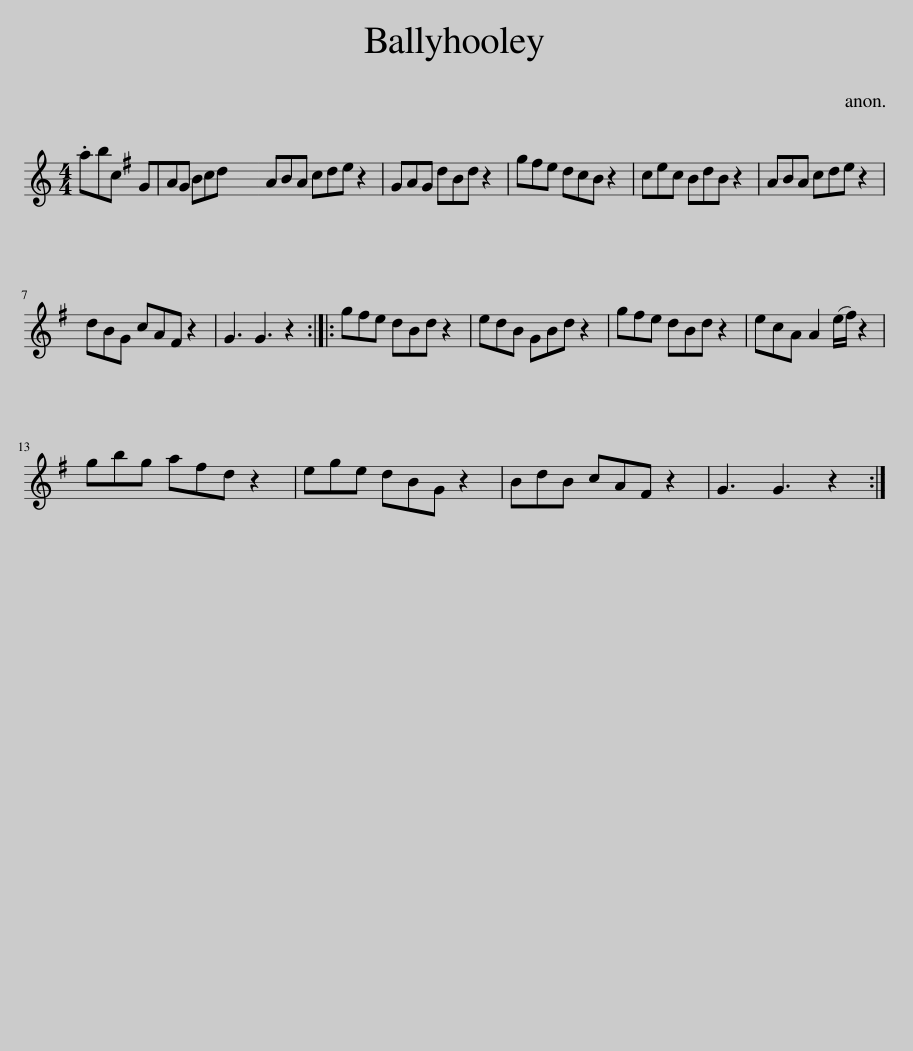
X:1
L:1/8
M:4/4
I:linebreak $
K:C
V:1 treble
V:1
 .abc GAG Bcd | ABA cde z2 | GAG dBd z2 | g^fe dcB z2 | cec BdB z2 | %5
 ABA cde z2 |$ dBG cA^F z2 | G3 G3 z2 :: g^fe dBd z2 | edB GBd z2 | %10
 g^fe dBd z2 | ecA A2 (e/^f/) z2 |$ gbg a^fd z2 | ege dBG z2 | BdB cA^F z2 | %15
 G3 G3 z2 :| %16
